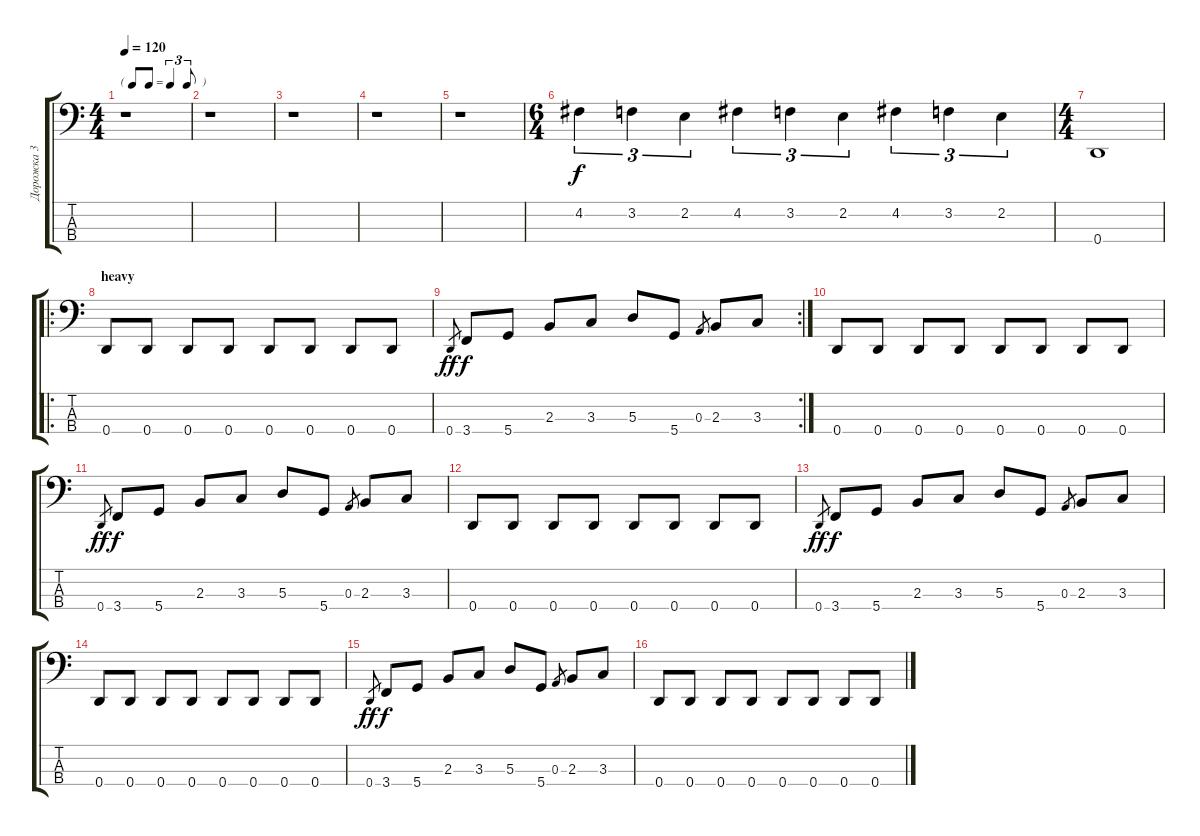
\track ("Дорожка 3" "Дорожка 3") {instrument electricbassfinger}
\staff {score tabs}
\tuning (G2 D2 A1 D1) {hide}
\ts (4 4)
\tf triplet8th
\tempo 120
\clef f4
\ks c
r.1{dy f} |
r.1 |
r.1 |
r.1 |
r.1 |
\ts (6 4)
4.2.4{tu (3 2)} 3.2.4{tu (3 2)} 2.2.4{tu (3 2)} 4.2.4{tu (3 2)} 3.2.4{tu (3 2)} 2.2.4{tu (3 2)} 4.2.4{tu (3 2)} 3.2.4{tu (3 2)} 2.2.4{tu (3 2)} |
\ts (4 4)
0.4.1 |
\ro
\section ("" "heavy")
0.4.8 0.4.8 0.4.8 0.4.8 0.4.8 0.4.8 0.4.8 0.4.8 |
\rc 2
0.4.8{gr dy ff} 3.4.8{dy f} 5.4.8 2.3.8 3.3.8 5.3.8 5.4.8 0.3.8{gr} 2.3.8 3.3.8 |
0.4.8 0.4.8 0.4.8 0.4.8 0.4.8 0.4.8 0.4.8 0.4.8 |
0.4.8{gr dy ff} 3.4.8{dy f} 5.4.8 2.3.8 3.3.8 5.3.8 5.4.8 0.3.8{gr} 2.3.8 3.3.8 |
0.4.8 0.4.8 0.4.8 0.4.8 0.4.8 0.4.8 0.4.8 0.4.8 |
0.4.8{gr dy ff} 3.4.8{dy f} 5.4.8 2.3.8 3.3.8 5.3.8 5.4.8 0.3.8{gr} 2.3.8 3.3.8 |
0.4.8 0.4.8 0.4.8 0.4.8 0.4.8 0.4.8 0.4.8 0.4.8 |
0.4.8{gr dy ff} 3.4.8{dy f} 5.4.8 2.3.8 3.3.8 5.3.8 5.4.8 0.3.8{gr} 2.3.8 3.3.8 |
0.4.8 0.4.8 0.4.8 0.4.8 0.4.8 0.4.8 0.4.8 0.4.8
